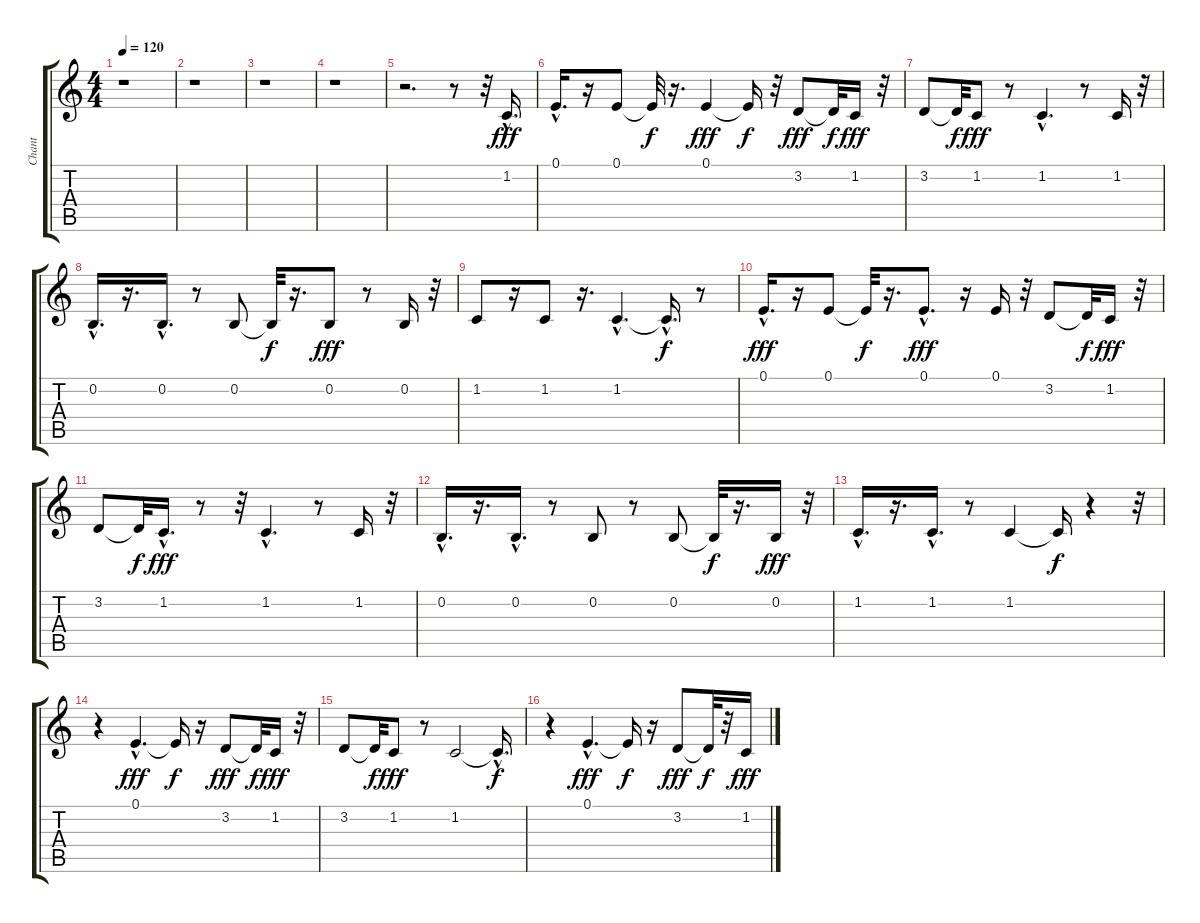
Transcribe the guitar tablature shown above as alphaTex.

\track ("Chant" "Chant") {instrument tangoaccordion}
\staff {score tabs}
\tuning (E4 B3 G3 D3 A2 E2) {hide}
\ts (4 4)
\tempo 120
\clef g2
\ks c
r.1{dy fff instrument tangoaccordion} |
r.1 |
r.1 |
r.1 |
r.2{d} r.8 r.32 1.2{hac}.16{d} |
0.1{hac}.16{d} r.16 0.1.8 0.1{t}.32{dy f} r.16{d} 0.1.4{dy fff} 0.1{t}.16{dy f} r.32 3.2.8{dy fff} 3.2{t}.32{dy f} 1.2.16{dy fff} r.32 |
3.2.8 3.2{t}.32{dy f} 1.2.8{dy fff} r.8 1.2{hac}.4{d} r.8 1.2.16 r.32 |
0.2{hac}.16{d} r.16{d} 0.2{hac}.16{d} r.8 0.2.8 0.2{t}.32{dy f} r.16{d} 0.2.8{dy fff} r.8 0.2.16 r.32 |
1.2.8 r.16 1.2.8 r.16{d} 1.2{hac}.4{d} 1.2{hac t}.16{d dy f} r.8 |
0.1{hac}.16{d dy fff} r.16 0.1.8 0.1{t}.32{dy f} r.16{d} 0.1{hac}.8{d dy fff} r.16 0.1.16 r.32 3.2.8 3.2{t}.32{dy f} 1.2.16{dy fff} r.32 |
3.2.8 3.2{t}.32{dy f} 1.2{hac}.16{d dy fff} r.8 r.32 1.2{hac}.4{d} r.8 1.2.16 r.32 |
0.2{hac}.16{d} r.16{d} 0.2{hac}.16{d} r.8 0.2.8 r.8 0.2.8 0.2{t}.32{dy f} r.16{d} 0.2.16{dy fff} r.32 |
1.2{hac}.16{d} r.16{d} 1.2{hac}.16{d} r.8 1.2.4 1.2{t}.16{dy f} r.4 r.32 |
r.4 0.1{hac}.4{d dy fff} 0.1{t}.16{dy f} r.16 3.2.8{dy fff} 3.2{t}.32{dy f} 1.2.16{dy fff} r.32 |
3.2.8 3.2{t}.32{dy f} 1.2.8{dy fff} r.8 1.2.2 1.2{hac t}.16{d dy f} |
r.4 0.1{hac}.4{d dy fff} 0.1{t}.16{dy f} r.16 3.2.8{dy fff} 3.2{t}.32{dy f} r.32 1.2.16{dy fff}
